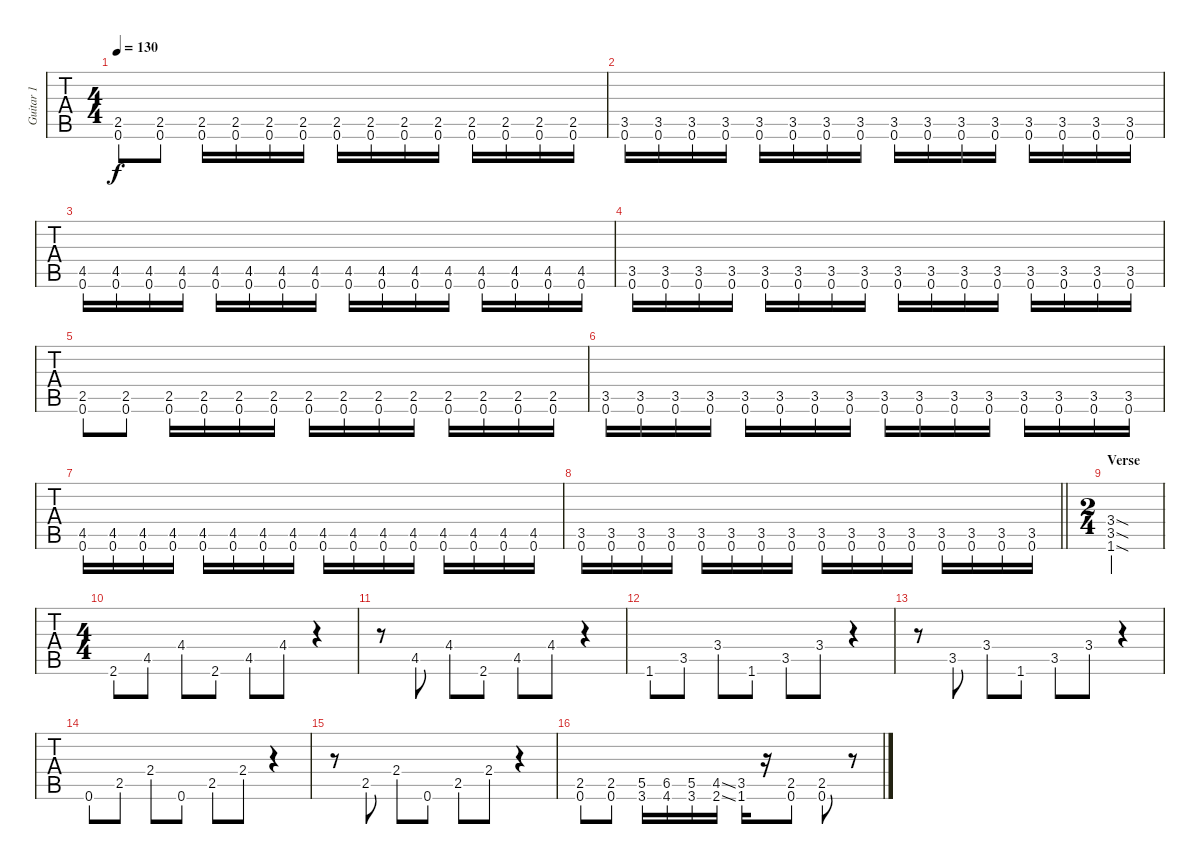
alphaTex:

\track ("Guitar 1" "Guitar 1") {instrument distortionguitar}
\staff {tabs}
\tuning (E4 B3 G3 C3 G2 D2) {hide}
\ts (4 4)
\tempo 130
\clef g2
\ks c
(2.5 0.6).8{dy f} (2.5 0.6).8 (2.5 0.6).16 (2.5 0.6).16 (2.5 0.6).16 (2.5 0.6).16 (2.5 0.6).16 (2.5 0.6).16 (2.5 0.6).16 (2.5 0.6).16 (2.5 0.6).16 (2.5 0.6).16 (2.5 0.6).16 (2.5 0.6).16 |
(3.5 0.6).16 (3.5 0.6).16 (3.5 0.6).16 (3.5 0.6).16 (3.5 0.6).16 (3.5 0.6).16 (3.5 0.6).16 (3.5 0.6).16 (3.5 0.6).16 (3.5 0.6).16 (3.5 0.6).16 (3.5 0.6).16 (3.5 0.6).16 (3.5 0.6).16 (3.5 0.6).16 (3.5 0.6).16 |
(4.5 0.6).16 (4.5 0.6).16 (4.5 0.6).16 (4.5 0.6).16 (4.5 0.6).16 (4.5 0.6).16 (4.5 0.6).16 (4.5 0.6).16 (4.5 0.6).16 (4.5 0.6).16 (4.5 0.6).16 (4.5 0.6).16 (4.5 0.6).16 (4.5 0.6).16 (4.5 0.6).16 (4.5 0.6).16 |
(3.5 0.6).16 (3.5 0.6).16 (3.5 0.6).16 (3.5 0.6).16 (3.5 0.6).16 (3.5 0.6).16 (3.5 0.6).16 (3.5 0.6).16 (3.5 0.6).16 (3.5 0.6).16 (3.5 0.6).16 (3.5 0.6).16 (3.5 0.6).16 (3.5 0.6).16 (3.5 0.6).16 (3.5 0.6).16 |
(2.5 0.6).8 (2.5 0.6).8 (2.5 0.6).16 (2.5 0.6).16 (2.5 0.6).16 (2.5 0.6).16 (2.5 0.6).16 (2.5 0.6).16 (2.5 0.6).16 (2.5 0.6).16 (2.5 0.6).16 (2.5 0.6).16 (2.5 0.6).16 (2.5 0.6).16 |
(3.5 0.6).16 (3.5 0.6).16 (3.5 0.6).16 (3.5 0.6).16 (3.5 0.6).16 (3.5 0.6).16 (3.5 0.6).16 (3.5 0.6).16 (3.5 0.6).16 (3.5 0.6).16 (3.5 0.6).16 (3.5 0.6).16 (3.5 0.6).16 (3.5 0.6).16 (3.5 0.6).16 (3.5 0.6).16 |
(4.5 0.6).16 (4.5 0.6).16 (4.5 0.6).16 (4.5 0.6).16 (4.5 0.6).16 (4.5 0.6).16 (4.5 0.6).16 (4.5 0.6).16 (4.5 0.6).16 (4.5 0.6).16 (4.5 0.6).16 (4.5 0.6).16 (4.5 0.6).16 (4.5 0.6).16 (4.5 0.6).16 (4.5 0.6).16 |
\barLineRight lightlight
(3.5 0.6).16 (3.5 0.6).16 (3.5 0.6).16 (3.5 0.6).16 (3.5 0.6).16 (3.5 0.6).16 (3.5 0.6).16 (3.5 0.6).16 (3.5 0.6).16 (3.5 0.6).16 (3.5 0.6).16 (3.5 0.6).16 (3.5 0.6).16 (3.5 0.6).16 (3.5 0.6).16 (3.5 0.6).16 |
\ts (2 4)
\section ("" "Verse")
(3.4{sod} 3.5{sod} 1.6{sod}).2 |
\ts (4 4)
2.6.8 4.5.8 4.4.8 2.6.8 4.5.8 4.4.8 r.4 |
r.8 4.5.8 4.4.8 2.6.8 4.5.8 4.4.8 r.4 |
1.6.8 3.5.8 3.4.8 1.6.8 3.5.8 3.4.8 r.4 |
r.8 3.5.8 3.4.8 1.6.8 3.5.8 3.4.8 r.4 |
0.6.8 2.5.8 2.4.8 0.6.8 2.5.8 2.4.8 r.4 |
r.8 2.5.8 2.4.8 0.6.8 2.5.8 2.4.8 r.4 |
(2.5 0.6).8 (2.5 0.6).8 (5.5 3.6).16 (6.5 4.6).16 (5.5 3.6).16 (4.5{ss} 2.6{ss}).16 (3.5 1.6).16 r.16 (2.5 0.6).8 (2.5 0.6).8 r.8
